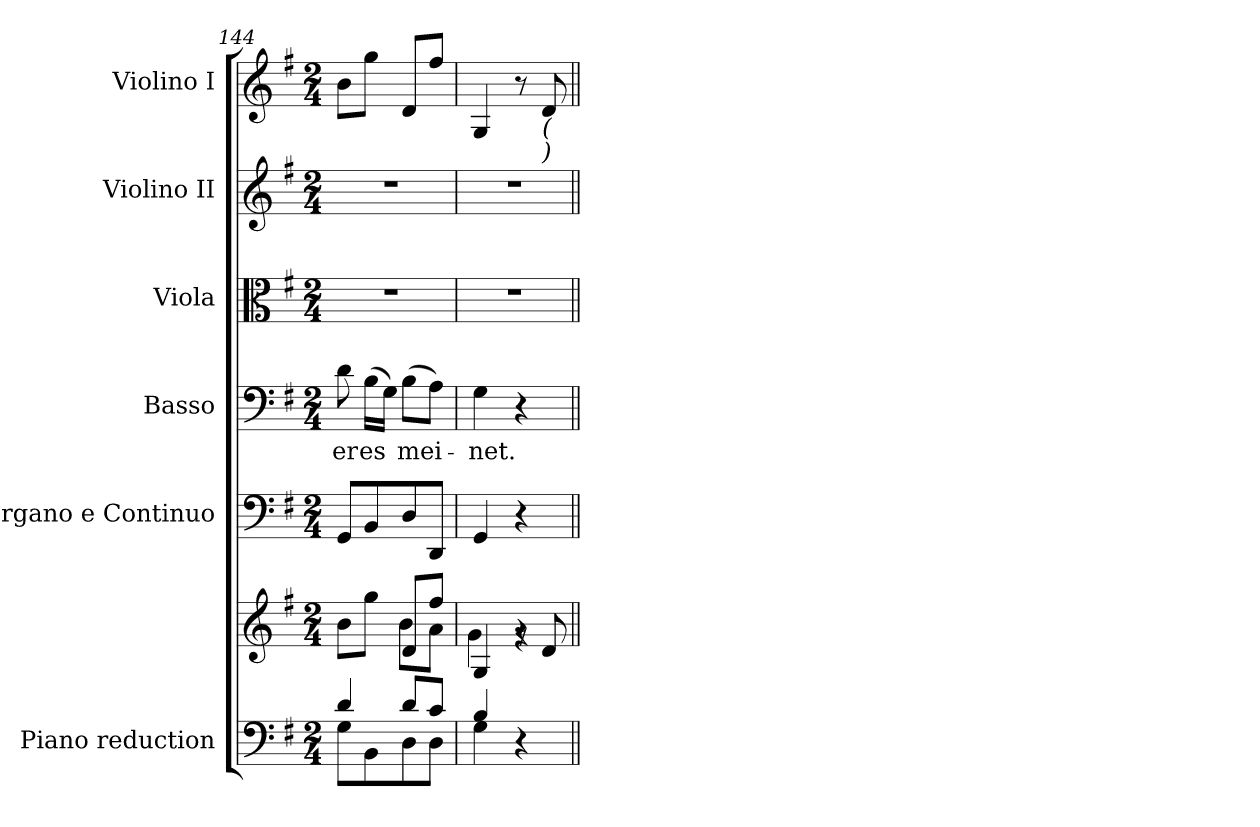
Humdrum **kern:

**kern	**kern	**kern	**kern	**text	**kern	**kern	**kern
*part6	*part6	*part5	*part4	*part4	*part3	*part2	*part1
*staff7	*staff6	*staff5	*staff4	*staff4	*staff3	*staff2	*staff1
*I"Piano reduction	*	*I"Organo e Continuo	*I"Basso	*	*I"Viola	*I"Violino II	*I"Violino I
*I'Pno	*	*	*	*	*	*	*
*clefF4	*clefG2	*clefF4	*clefF4	*	*clefC3	*clefG2	*clefG2
*k[f#]	*k[f#]	*k[f#]	*k[f#]	*	*k[f#]	*k[f#]	*k[f#]
*M2/4	*M2/4	*M2/4	*M2/4	*	*M2/4	*M2/4	*M2/4
=144	=144	=144	=144	=144	=144	=144	=144
*^	*^	*	*	*	*	*	*
!	!	!	!	!	!	!LO:LY:b	!	!	!
4d/	8G\L	8b\L	4ryy	8GG/L	8d\	er	2r	2r	8b\L
!	!	!	!	!	!	!LO:LY:b	!	!	!
.	8BB\	8gg\J	.	8BB/	(>16B\LL	es	.	.	8gg\J
.	.	.	.	.	16G\JJ)	.	.	.	.
!	!	!	!	!	!	!LO:LY:b	!	!	!
8d/L	8D\	8d/L	8b\L	8D/	(>8B\L	mei-	.	.	8d/L
8c/J	8D\J	8ff#/J	8a\J	8DD/J	8A\J)	.	.	.	8ff#/J
=145	=145	=145	=145	=145	=145	=145	=145	=145	=145
!	!	!	!	!	!	!LO:LY:b	!	!	!
4B/	4G\	4G/	4g\	4GG/	4G\	-net.	2r	2r	4G/
4r	4ryy	8rg	4rg	4r	4r	.	.	.	8r
!	!	!	!	!	!	!	!	!	!LO:TX:b:i:t=(
!	!	!	!	!	!	!	!	!	!LO:TX:b:i:t=)
.	.	8d/	.	.	.	.	.	.	8d/
*v	*v	*	*	*	*	*	*	*	*
*	*v	*v	*	*	*	*	*	*
=||	=||	=||	=||	=||	=||	=||	=||
*-	*-	*-	*-	*-	*-	*-	*-
